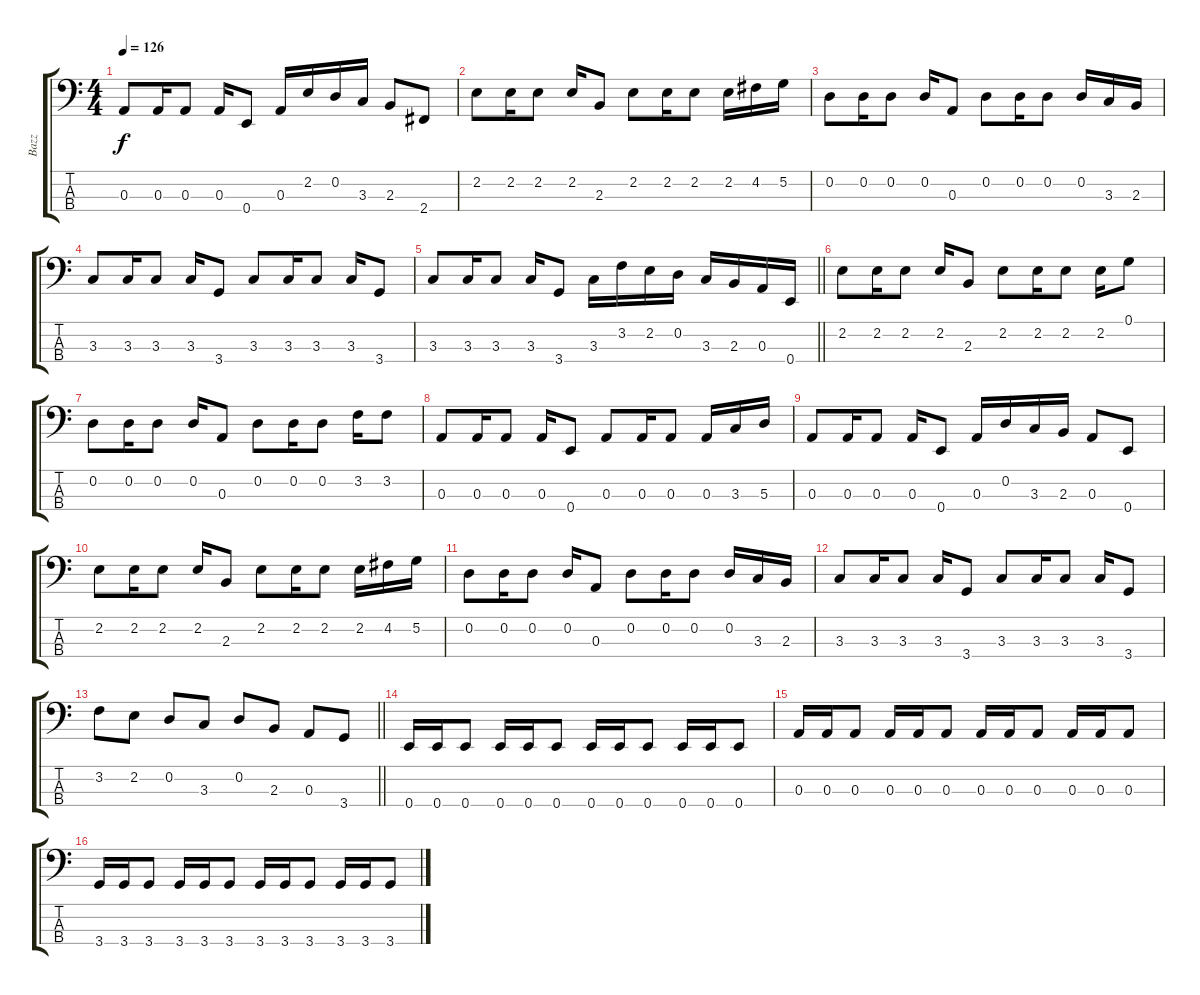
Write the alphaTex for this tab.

\track ("Bazz" "Bazz") {instrument electricbassfinger}
\staff {score tabs}
\tuning (G2 D2 A1 E1) {hide}
\ts (4 4)
\tempo 126
\clef f4
\ks c
0.3.8{dy f} 0.3.16 0.3.8 0.3.16 0.4.8 0.3.16 2.2.16 0.2.16 3.3.16 2.3.8 2.4.8 |
2.2.8 2.2.16 2.2.8 2.2.16 2.3.8 2.2.8 2.2.16 2.2.8 2.2.16 4.2.16 5.2.16 |
0.2.8 0.2.16 0.2.8 0.2.16 0.3.8 0.2.8 0.2.16 0.2.8 0.2.16 3.3.16 2.3.16 |
3.3.8 3.3.16 3.3.8 3.3.16 3.4.8 3.3.8 3.3.16 3.3.8 3.3.16 3.4.8 |
\barLineRight lightlight
3.3.8 3.3.16 3.3.8 3.3.16 3.4.8 3.3.16 3.2.16 2.2.16 0.2.16 3.3.16 2.3.16 0.3.16 0.4.16 |
2.2.8 2.2.16 2.2.8 2.2.16 2.3.8 2.2.8 2.2.16 2.2.8 2.2.16 0.1.8 |
0.2.8 0.2.16 0.2.8 0.2.16 0.3.8 0.2.8 0.2.16 0.2.8 3.2.16 3.2.8 |
0.3.8 0.3.16 0.3.8 0.3.16 0.4.8 0.3.8 0.3.16 0.3.8 0.3.16 3.3.16 5.3.16 |
0.3.8 0.3.16 0.3.8 0.3.16 0.4.8 0.3.16 0.2.16 3.3.16 2.3.16 0.3.8 0.4.8 |
2.2.8 2.2.16 2.2.8 2.2.16 2.3.8 2.2.8 2.2.16 2.2.8 2.2.16 4.2.16 5.2.16 |
0.2.8 0.2.16 0.2.8 0.2.16 0.3.8 0.2.8 0.2.16 0.2.8 0.2.16 3.3.16 2.3.16 |
3.3.8 3.3.16 3.3.8 3.3.16 3.4.8 3.3.8 3.3.16 3.3.8 3.3.16 3.4.8 |
\barLineRight lightlight
3.2.8 2.2.8 0.2.8 3.3.8 0.2.8 2.3.8 0.3.8 3.4.8 |
\section ("" "")
0.4.16 0.4.16 0.4.8 0.4.16 0.4.16 0.4.8 0.4.16 0.4.16 0.4.8 0.4.16 0.4.16 0.4.8 |
0.3.16 0.3.16 0.3.8 0.3.16 0.3.16 0.3.8 0.3.16 0.3.16 0.3.8 0.3.16 0.3.16 0.3.8 |
3.4.16 3.4.16 3.4.8 3.4.16 3.4.16 3.4.8 3.4.16 3.4.16 3.4.8 3.4.16 3.4.16 3.4.8
